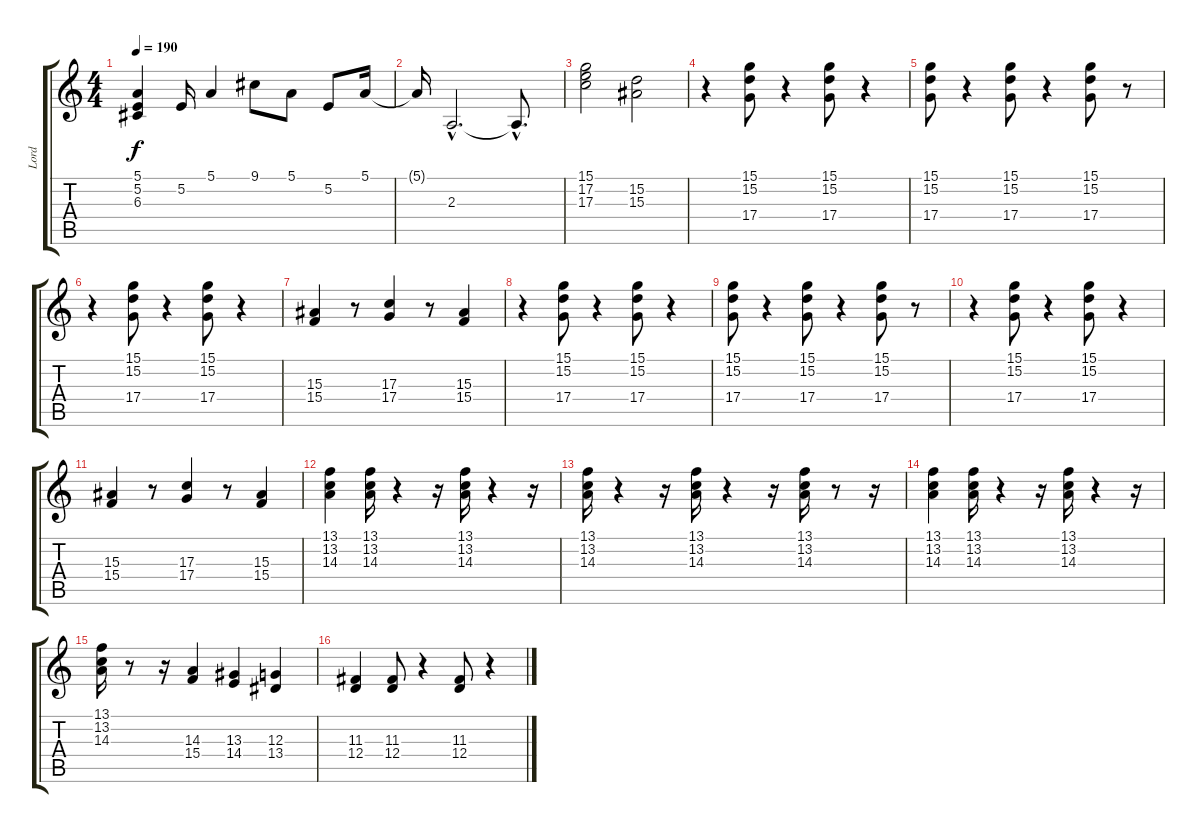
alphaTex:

\track ("Lord" "Lord") {instrument rockorgan}
\staff {score tabs}
\tuning (E4 B3 G3 D3 A2 E2) {hide}
\ts (4 4)
\tempo 190
\clef g2
\ks c
(5.1{t} 5.2{t} 6.3{t}).4{dy f} 5.2.16 5.1.4 9.1.8 5.1.8 5.2.8 5.1.16 |
5.1{t}.16 2.3{hac}.2{d} 2.3{hac t}.8{d} |
(15.1 17.2 17.3).2 (15.2 15.3).2 |
r.4 (15.1 15.2 17.4).8 r.4 (15.1 15.2 17.4).8 r.4 |
(15.1 15.2 17.4).8 r.4 (15.1 15.2 17.4).8 r.4 (15.1 15.2 17.4).8 r.8 |
r.4 (15.1 15.2 17.4).8 r.4 (15.1 15.2 17.4).8 r.4 |
(15.3 15.4).4 r.8 (17.3 17.4).4 r.8 (15.3 15.4).4 |
r.4 (15.1 15.2 17.4).8 r.4 (15.1 15.2 17.4).8 r.4 |
(15.1 15.2 17.4).8 r.4 (15.1 15.2 17.4).8 r.4 (15.1 15.2 17.4).8 r.8 |
r.4 (15.1 15.2 17.4).8 r.4 (15.1 15.2 17.4).8 r.4 |
(15.3 15.4).4 r.8 (17.3 17.4).4 r.8 (15.3 15.4).4 |
(13.1 13.2 14.3).4 (13.1 13.2 14.3).16 r.4 r.16 (13.1 13.2 14.3).16 r.4 r.16 |
(13.1 13.2 14.3).16 r.4 r.16 (13.1 13.2 14.3).16 r.4 r.16 (13.1 13.2 14.3).16 r.8 r.16 |
(13.1 13.2 14.3).4 (13.1 13.2 14.3).16 r.4 r.16 (13.1 13.2 14.3).16 r.4 r.16 |
(13.1 13.2 14.3).16 r.8 r.16 (14.3 15.4).4 (13.3 14.4).4 (12.3 13.4).4 |
(11.3 12.4).4 (11.3 12.4).8 r.4 (11.3 12.4).8 r.4
